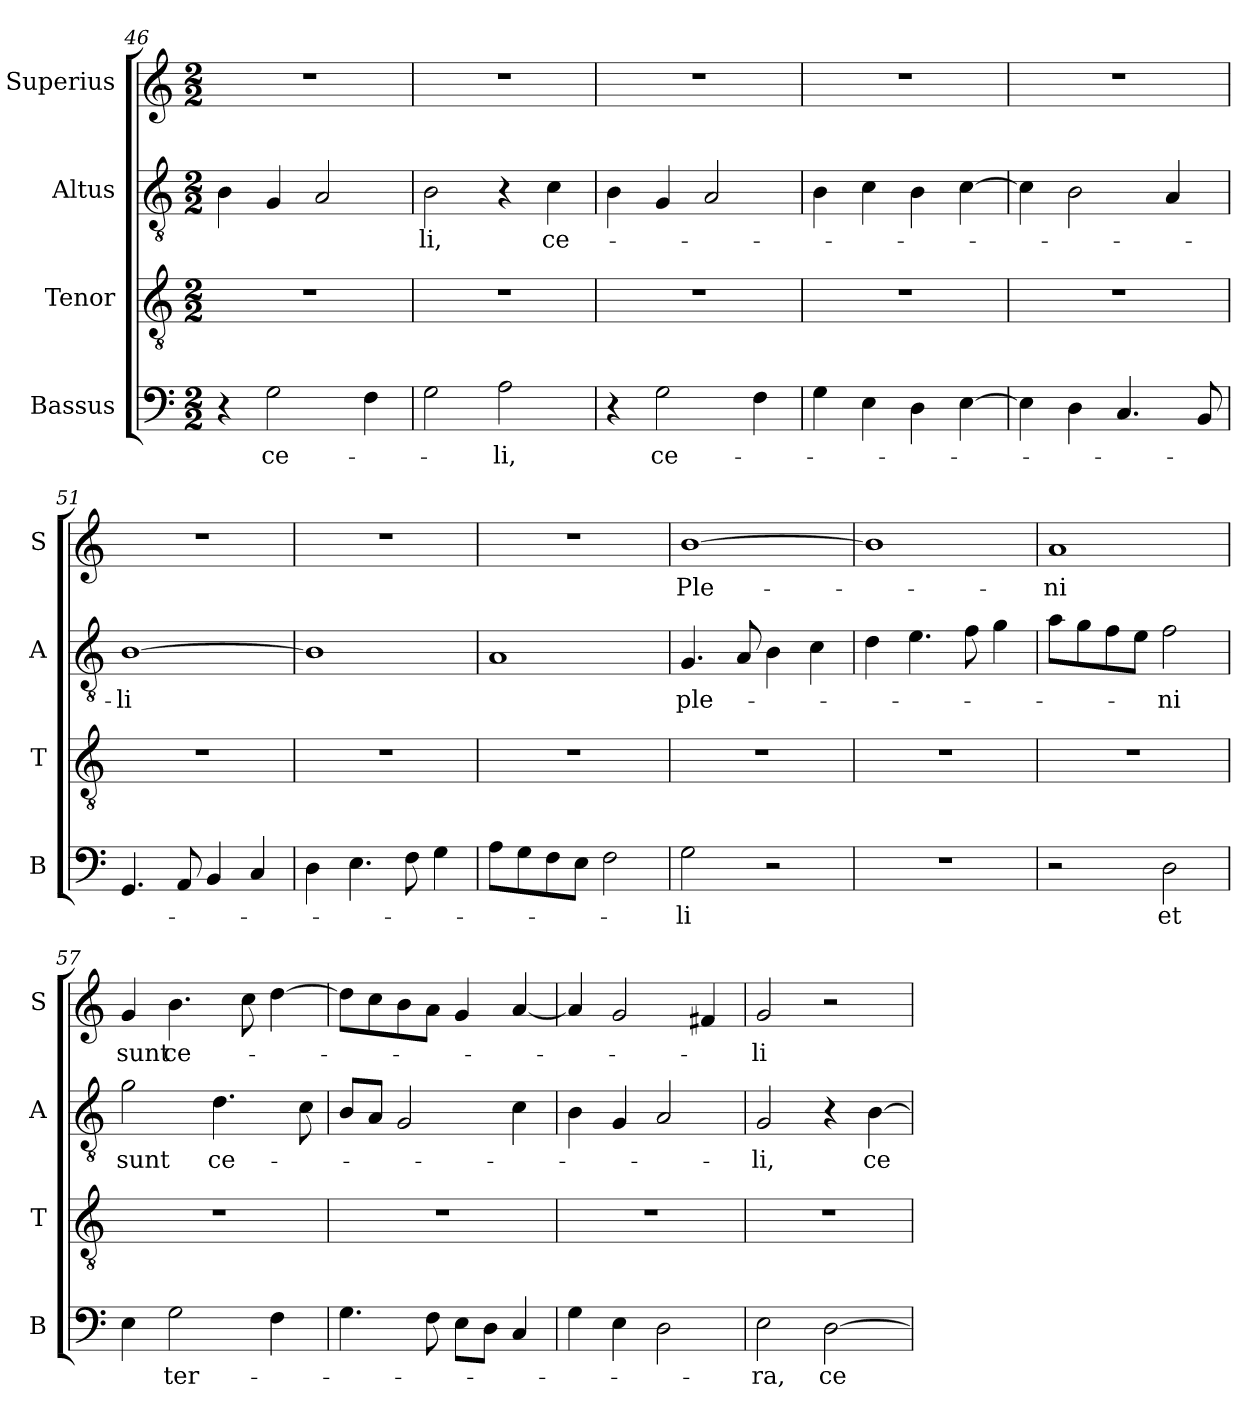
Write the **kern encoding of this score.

**kern	**text	**kern	**kern	**text	**kern	**text
*part4	*part4	*part3	*part2	*part2	*part1	*part1
*staff4	*staff4	*staff3	*staff2	*staff2	*staff1	*staff1
*I"Bassus	*	*I"Tenor	*I"Altus	*	*I"Superius	*
*I'B	*	*I'T	*I'A	*	*I'S	*
*clefF4	*	*clefGv2	*clefGv2	*	*clefG2	*
*k[]	*	*k[]	*k[]	*	*k[]	*
*M2/2	*	*M2/2	*M2/2	*	*M2/2	*
=46	=46	=46	=46	=46	=46	=46
4r	.	1r	4B	.	1r	.
!	!LO:LY:i	!	!	!	!	!
2G	ce-	.	4G	.	.	.
.	.	.	2A	.	.	.
4F	.	.	.	.	.	.
=47	=47	=47	=47	=47	=47	=47
!	!	!	!	!LO:LY:i	!	!
2G	.	1r	2B	-li,	1r	.
!	!LO:LY:i	!	!	!	!	!
2A	-li,	.	4r	.	.	.
.	.	.	4c	ce-	.	.
=48	=48	=48	=48	=48	=48	=48
4r	.	1r	4B	.	1r	.
2G	ce-	.	4G	.	.	.
.	.	.	2A	.	.	.
4F	.	.	.	.	.	.
=49	=49	=49	=49	=49	=49	=49
4G	.	1r	4B	.	1r	.
4E	.	.	4c	.	.	.
4D	.	.	4B	.	.	.
[4E	.	.	[4c	.	.	.
=50	=50	=50	=50	=50	=50	=50
4E]	.	1r	4c]	.	1r	.
4D	.	.	2B	.	.	.
4.C	.	.	.	.	.	.
.	.	.	4A	.	.	.
8BB	.	.	.	.	.	.
=51	=51	=51	=51	=51	=51	=51
4.GG	.	1r	[1B	-li	1r	.
8AA	.	.	.	.	.	.
4BB	.	.	.	.	.	.
4C	.	.	.	.	.	.
=52	=52	=52	=52	=52	=52	=52
4D	.	1r	1B]	.	1r	.
4.E	.	.	.	.	.	.
8F	.	.	.	.	.	.
4G	.	.	.	.	.	.
=53	=53	=53	=53	=53	=53	=53
8AL	.	1r	1A	.	1r	.
8G	.	.	.	.	.	.
8F	.	.	.	.	.	.
8EJ	.	.	.	.	.	.
2F	.	.	.	.	.	.
=54	=54	=54	=54	=54	=54	=54
!	!	!	!	!LO:LY:i	!	!
2G	-li	1r	4.G	ple-	[1b	Ple-
.	.	.	8A	.	.	.
2r	.	.	4B	.	.	.
.	.	.	4c	.	.	.
=55	=55	=55	=55	=55	=55	=55
1r	.	1r	4d	.	1b]	.
.	.	.	4.e	.	.	.
.	.	.	8f	.	.	.
.	.	.	4g	.	.	.
=56	=56	=56	=56	=56	=56	=56
2r	.	1r	8aL	.	1a	-ni
.	.	.	8g	.	.	.
.	.	.	8f	.	.	.
.	.	.	8eJ	.	.	.
!	!	!	!	!LO:LY:i	!	!
2D	et	.	2f	-ni	.	.
=57	=57	=57	=57	=57	=57	=57
!	!	!	!	!LO:LY:i	!	!
4E	.	1r	2g	sunt	4g	sunt
2G	ter-	.	.	.	4.b	ce-
!	!	!	!	!LO:LY:i	!	!
.	.	.	4.d	ce-	.	.
.	.	.	.	.	8cc	.
4F	.	.	.	.	[4dd	.
.	.	.	8c	.	.	.
=58	=58	=58	=58	=58	=58	=58
4.G	.	1r	8BL	.	8ddL]	.
.	.	.	8AJ	.	8cc	.
.	.	.	2G	.	8b	.
8F	.	.	.	.	8aJ	.
8EL	.	.	.	.	4g	.
8DJ	.	.	.	.	.	.
4C	.	.	4c	.	[4a	.
=59	=59	=59	=59	=59	=59	=59
4G	.	1r	4B	.	4a]	.
4E	.	.	4G	.	2g	.
2D	.	.	2A	.	.	.
.	.	.	.	.	4f#X	.
=60	=60	=60	=60	=60	=60	=60
!	!LO:LY:i	!	!	!LO:LY:i	!	!
2E	-ra,	1r	2G	-li,	2g	-li
!	!LO:LY:i	!	!	!	!	!
[2D	ce-	.	4r	.	2r	.
!	!	!	!	!LO:LY:i	!	!
.	.	.	[4B	ce-	.	.
=	=	=	=	=	=	=
*-	*-	*-	*-	*-	*-	*-
